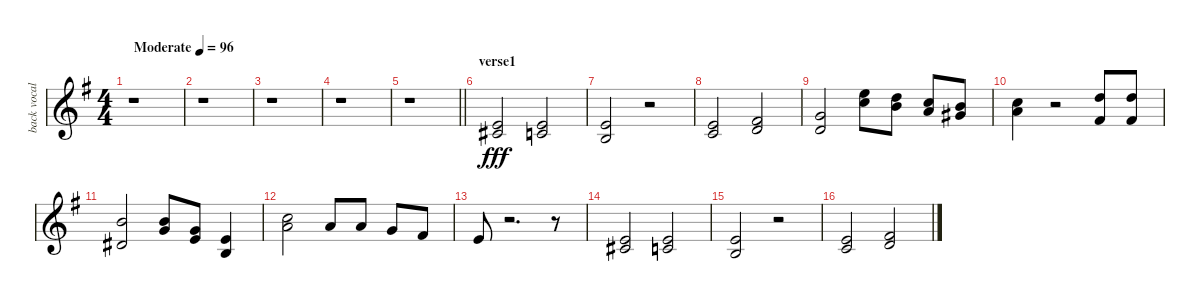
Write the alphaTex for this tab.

\track ("back vocals" "back vocal") {instrument synthvoice}
\staff {score}
\tuning (E4 B3 G3 D3 A2 E2) {hide}
\ts (4 4)
\tempo (96 "Moderate")
\clef g2
\ks eminor
r.1{dy fff instrument synthvoice} |
r.1 |
r.1 |
r.1 |
\barLineRight lightlight
r.1 |
\section ("" "verse1")
(0.1 2.2).2 (0.1 1.2).2 |
(0.1 0.2).2 r.2 |
(0.1 1.2).2 (2.1 3.2).2 |
(3.1 3.2).2 (12.1 13.2).8 (10.1 12.2).8 (13.2 14.3).8 (12.2 13.3).8 |
(13.2 14.3).4 r.2 (10.1 11.3).8 (10.1 11.3).8 |
(7.1 8.3).2 (7.1 8.2).8 (0.1 8.2).8 (0.1 0.2).4 |
(8.1 10.2).2 10.2.8 10.2.8 8.2.8 7.2.8 |
5.2.8 r.2{d} r.8 |
(5.2 6.3).2 (0.1 5.3).2 |
(0.1 4.3).2 r.2 |
(5.2 5.3).2 (2.1 3.2).2
